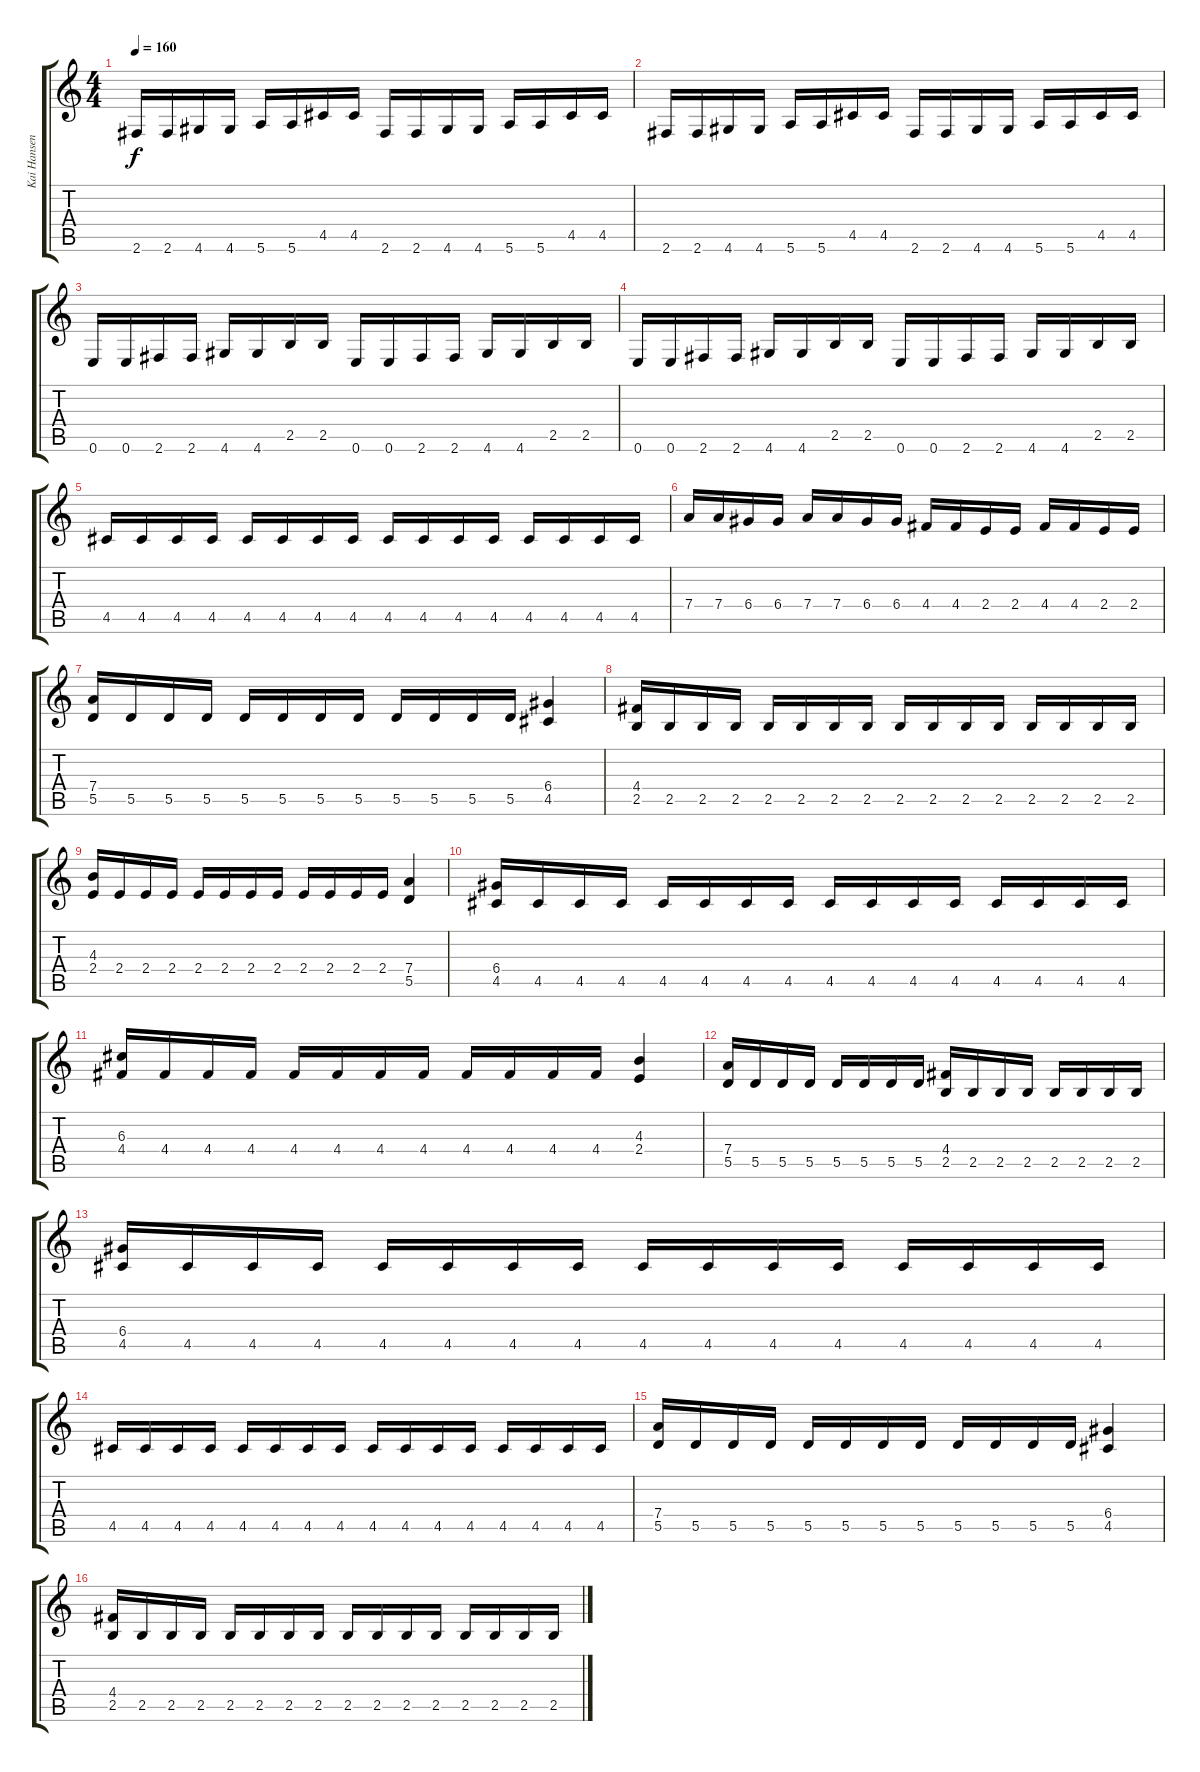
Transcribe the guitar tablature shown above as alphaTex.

\track ("Kai Hansen" "Kai Hansen") {instrument distortionguitar}
\staff {score tabs}
\tuning (E4 B3 G3 D3 A2 E2) {hide}
\ts (4 4)
\tempo 160
\clef g2
\ks c
2.6.16{dy f} 2.6.16 4.6.16 4.6.16 5.6.16 5.6.16 4.5.16 4.5.16 2.6.16 2.6.16 4.6.16 4.6.16 5.6.16 5.6.16 4.5.16 4.5.16 |
2.6.16 2.6.16 4.6.16 4.6.16 5.6.16 5.6.16 4.5.16 4.5.16 2.6.16 2.6.16 4.6.16 4.6.16 5.6.16 5.6.16 4.5.16 4.5.16 |
0.6.16 0.6.16 2.6.16 2.6.16 4.6.16 4.6.16 2.5.16 2.5.16 0.6.16 0.6.16 2.6.16 2.6.16 4.6.16 4.6.16 2.5.16 2.5.16 |
0.6.16 0.6.16 2.6.16 2.6.16 4.6.16 4.6.16 2.5.16 2.5.16 0.6.16 0.6.16 2.6.16 2.6.16 4.6.16 4.6.16 2.5.16 2.5.16 |
4.5.16 4.5.16 4.5.16 4.5.16 4.5.16 4.5.16 4.5.16 4.5.16 4.5.16 4.5.16 4.5.16 4.5.16 4.5.16 4.5.16 4.5.16 4.5.16 |
7.4.16 7.4.16 6.4.16 6.4.16 7.4.16 7.4.16 6.4.16 6.4.16 4.4.16 4.4.16 2.4.16 2.4.16 4.4.16 4.4.16 2.4.16 2.4.16 |
(7.4 5.5).16 5.5.16 5.5.16 5.5.16 5.5.16 5.5.16 5.5.16 5.5.16 5.5.16 5.5.16 5.5.16 5.5.16 (6.4 4.5).4 |
(4.4 2.5).16 2.5.16 2.5.16 2.5.16 2.5.16 2.5.16 2.5.16 2.5.16 2.5.16 2.5.16 2.5.16 2.5.16 2.5.16 2.5.16 2.5.16 2.5.16 |
(4.3 2.4).16 2.4.16 2.4.16 2.4.16 2.4.16 2.4.16 2.4.16 2.4.16 2.4.16 2.4.16 2.4.16 2.4.16 (7.4 5.5).4 |
(6.4 4.5).16 4.5.16 4.5.16 4.5.16 4.5.16 4.5.16 4.5.16 4.5.16 4.5.16 4.5.16 4.5.16 4.5.16 4.5.16 4.5.16 4.5.16 4.5.16 |
(6.3 4.4).16 4.4.16 4.4.16 4.4.16 4.4.16 4.4.16 4.4.16 4.4.16 4.4.16 4.4.16 4.4.16 4.4.16 (4.3 2.4).4 |
(7.4 5.5).16 5.5.16 5.5.16 5.5.16 5.5.16 5.5.16 5.5.16 5.5.16 (4.4 2.5).16 2.5.16 2.5.16 2.5.16 2.5.16 2.5.16 2.5.16 2.5.16 |
(6.4 4.5).16 4.5.16 4.5.16 4.5.16 4.5.16 4.5.16 4.5.16 4.5.16 4.5.16 4.5.16 4.5.16 4.5.16 4.5.16 4.5.16 4.5.16 4.5.16 |
4.5.16 4.5.16 4.5.16 4.5.16 4.5.16 4.5.16 4.5.16 4.5.16 4.5.16 4.5.16 4.5.16 4.5.16 4.5.16 4.5.16 4.5.16 4.5.16 |
(7.4 5.5).16 5.5.16 5.5.16 5.5.16 5.5.16 5.5.16 5.5.16 5.5.16 5.5.16 5.5.16 5.5.16 5.5.16 (6.4 4.5).4 |
(4.4 2.5).16 2.5.16 2.5.16 2.5.16 2.5.16 2.5.16 2.5.16 2.5.16 2.5.16 2.5.16 2.5.16 2.5.16 2.5.16 2.5.16 2.5.16 2.5.16
